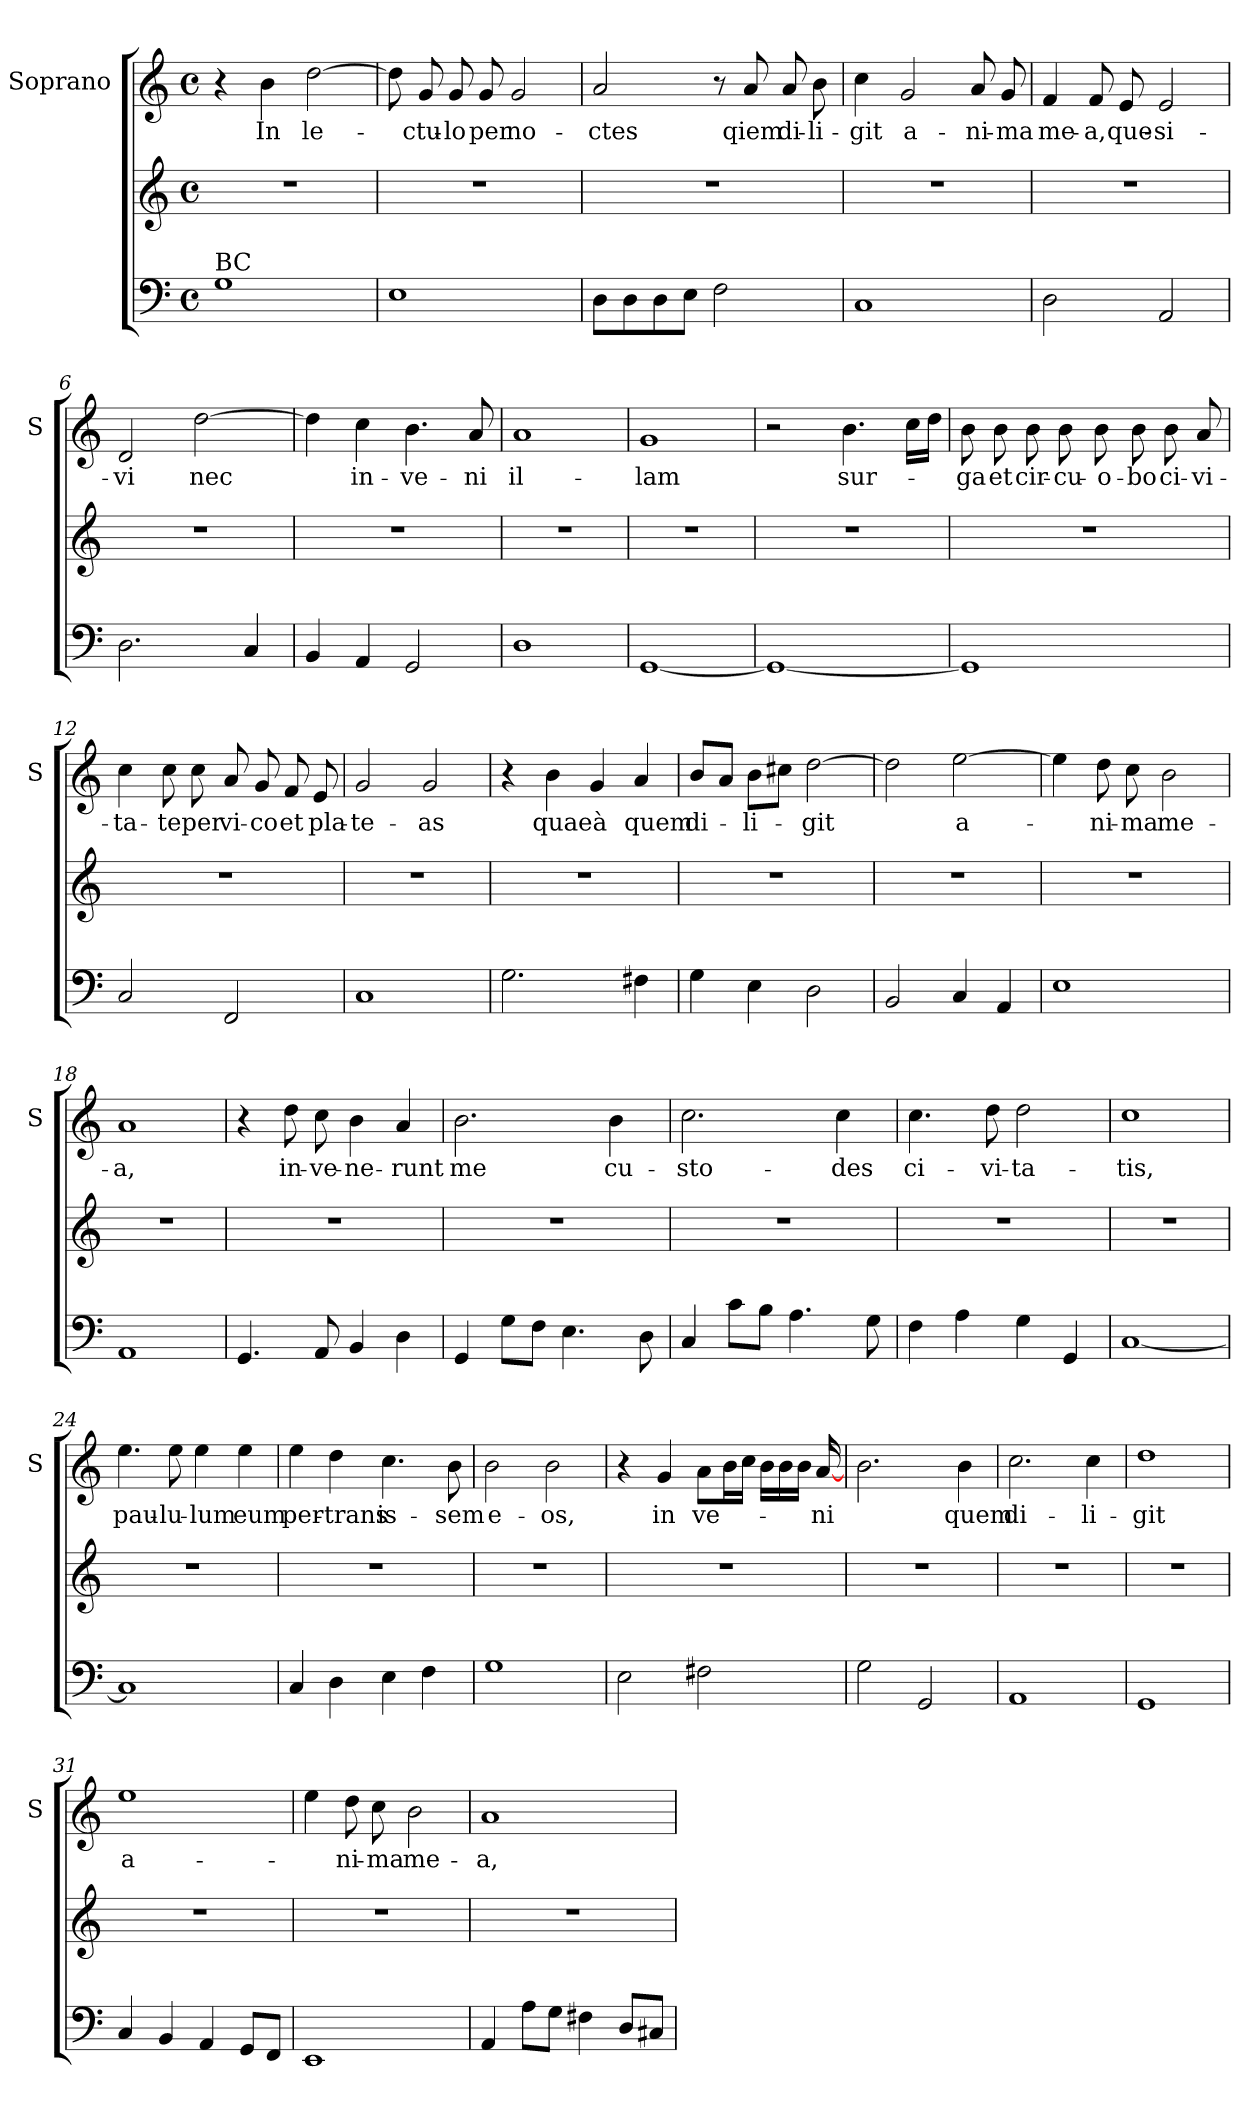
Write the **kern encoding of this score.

**kern	**kern	**kern	**text
*part2	*part2	*part1	*part1
*staff3	*staff2	*staff1	*staff1
*	*	*I"Soprano	*
*	*	*I'S	*
*clefF4	*clefG2	*clefG2	*
*k[]	*k[]	*k[]	*
*C:	*C:	*C:	*
*M4/4	*M4/4	*M4/4	*
*met(c)	*met(c)	*met(c)	*
=1	=1	=1	=1
!LO:TX:a:t=BC	!	!	!
1G	1r	4r	.
!	!	!	!LO:LY:b
.	.	4b\	In
!	!	!	!LO:LY:b
.	.	[2dd\	le-
=2	=2	=2	=2
1E	1r	8dd\]	.
!	!	!	!LO:LY:b
.	.	8g/	-ctu-
!	!	!	!LO:LY:b
.	.	8g/	-lo
!	!	!	!LO:LY:b
.	.	8g/	per
!	!	!	!LO:LY:b
.	.	2g/	no-
=3	=3	=3	=3
!	!	!	!LO:LY:b
8D\L	1r	2a/	-ctes
8D\	.	.	.
8D\	.	.	.
8E\J	.	.	.
2F\	.	8r	.
!	!	!	!LO:LY:b
.	.	8a/	qiem
!	!	!	!LO:LY:b
.	.	8a/	di-
!	!	!	!LO:LY:b
.	.	8b\	-li-
=4	=4	=4	=4
!	!	!	!LO:LY:b
1C	1r	4cc\	-git
!	!	!	!LO:LY:b
.	.	2g/	a-
!	!	!	!LO:LY:b
.	.	8a/	-ni-
!	!	!	!LO:LY:b
.	.	8g/	-ma
=5	=5	=5	=5
!	!	!	!LO:LY:b
2D\	1r	4f/	me-
!	!	!	!LO:LY:b
.	.	8f/	-a,
!	!	!	!LO:LY:b
.	.	8e/	que-
!	!	!	!LO:LY:b
2AA/	.	2e/	-si-
!!LO:LB:g=z
=6	=6	=6	=6
!	!	!	!LO:LY:b
2.D\	1r	2d/	-vi
!	!	!	!LO:LY:b
.	.	[2dd\	nec
4C/	.	.	.
=7	=7	=7	=7
4BB/	1r	4dd\]	.
!	!	!	!LO:LY:b
4AA/	.	4cc\	in-
!	!	!	!LO:LY:b
2GG/	.	4.b\	-ve-
!	!	!	!LO:LY:b
.	.	8a/	-ni
=8	=8	=8	=8
!	!	!	!LO:LY:b
1D	1r	1a	il-
=9	=9	=9	=9
!	!	!	!LO:LY:b
[1GG	1r	1g	-lam
=10	=10	=10	=10
1GG_	1r	2r	.
!	!	!	!LO:LY:b
.	.	4.b\	sur-
.	.	16cc\LL	.
.	.	16dd\JJ	.
!!LO:LB:g=z
=11	=11	=11	=11
!	!	!	!LO:LY:b
1GG]	1r	8b\	-ga
!	!	!	!LO:LY:b
.	.	8b\	et
!	!	!	!LO:LY:b
.	.	8b\	cir-
!	!	!	!LO:LY:b
.	.	8b\	-cu-
!	!	!	!LO:LY:b
.	.	8b\	-o-
!	!	!	!LO:LY:b
.	.	8b\	-bo
!	!	!	!LO:LY:b
.	.	8b\	ci-
!	!	!	!LO:LY:b
.	.	8a/	-vi-
=12	=12	=12	=12
!	!	!	!LO:LY:b
2C/	1r	4cc\	-ta-
!	!	!	!LO:LY:b
.	.	8cc\	-te
!	!	!	!LO:LY:b
.	.	8cc\	per
!	!	!	!LO:LY:b
2FF/	.	8a/	vi-
!	!	!	!LO:LY:b
.	.	8g/	-co
!	!	!	!LO:LY:b
.	.	8f/	et
!	!	!	!LO:LY:b
.	.	8e/	pla-
=13	=13	=13	=13
!	!	!	!LO:LY:b
1C	1r	2g/	-te-
!	!	!	!LO:LY:b
.	.	2g/	-as
=14	=14	=14	=14
2.G\	1r	4r	.
!	!	!	!LO:LY:b
.	.	4b\	quae
!	!	!	!LO:LY:b
.	.	4g/	à
!	!	!	!LO:LY:b
4F#X\	.	4a/	quem
!!LO:PB:g=z
=15	=15	=15	=15
!	!	!	!LO:LY:b
4G\	1r	8b/L	di-
.	.	8a/J	.
!	!	!	!LO:LY:b
4E\	.	8b\L	-li-
.	.	8cc#X\J	.
!	!	!	!LO:LY:b
2D\	.	[2dd\	-git
=16	=16	=16	=16
2BB/	1r	2dd\]	.
!	!	!	!LO:LY:b
4C/	.	[2ee\	a-
4AA/	.	.	.
=17	=17	=17	=17
1E	1r	4ee\]	.
!	!	!	!LO:LY:b
.	.	8dd\	-ni-
!	!	!	!LO:LY:b
.	.	8cc\	-ma
!	!	!	!LO:LY:b
.	.	2b\	me-
=18	=18	=18	=18
!	!	!	!LO:LY:b
1AA	1r	1a	-a,
=19	=19	=19	=19
4.GG/	1r	4r	.
!	!	!	!LO:LY:b
.	.	8dd\	in-
!	!	!	!LO:LY:b
8AA/	.	8cc\	-ve-
!	!	!	!LO:LY:b
4BB/	.	4b\	-ne-
!	!	!	!LO:LY:b
4D\	.	4a/	-runt
!!LO:LB:g=z
=20	=20	=20	=20
!	!	!	!LO:LY:b
4GG/	1r	2.b\	me
8G\L	.	.	.
8F\J	.	.	.
4.E\	.	.	.
!	!	!	!LO:LY:b
.	.	4b\	cu-
8D\	.	.	.
=21	=21	=21	=21
!	!	!	!LO:LY:b
4C/	1r	2.cc\	-sto-
8c\L	.	.	.
8B\J	.	.	.
4.A\	.	.	.
!	!	!	!LO:LY:b
.	.	4cc\	-des
8G\	.	.	.
=22	=22	=22	=22
!	!	!	!LO:LY:b
4F\	1r	4.cc\	ci-
4A\	.	.	.
!	!	!	!LO:LY:b
.	.	8dd\	-vi-
!	!	!	!LO:LY:b
4G\	.	2dd\	-ta-
4GG/	.	.	.
=23	=23	=23	=23
!	!	!	!LO:LY:b
[1C	1r	1cc	-tis,
=24	=24	=24	=24
!	!	!	!LO:LY:b
1C]	1r	4.ee\	pau-
!	!	!	!LO:LY:b
.	.	8ee\	-lu-
!	!	!	!LO:LY:b
.	.	4ee\	-lum
!	!	!	!LO:LY:b
.	.	4ee\	eum
!!LO:LB:g=z
=25	=25	=25	=25
!	!	!	!LO:LY:b
4C/	1r	4ee\	per-
!	!	!	!LO:LY:b
4D\	.	4dd\	-trans
!	!	!	!LO:LY:b
4E\	.	4.cc\	is-
4F\	.	.	.
!	!	!	!LO:LY:b
.	.	8b\	-sem
=26	=26	=26	=26
!	!	!	!LO:LY:b
1G	1r	2b\	e-
!	!	!	!LO:LY:b
.	.	2b\	-os,
=27	=27	=27	=27
2E\	1r	4r	.
!	!	!	!LO:LY:b
.	.	4g/	in
!	!	!	!LO:LY:b
2F#X\	.	8a\L	ve-
.	.	16b\L	.
.	.	16cc\JJ	.
.	.	16b\LL	.
.	.	16b\	.
.	.	16b\JJ	.
!	!	!	!LO:LY:b
.	.	[16a/	-ni
=28	=28	=28	=28
2G\	1r	2.b\	.
2GG/	.	.	.
!	!	!	!LO:LY:b
.	.	4b\	quem
=29	=29	=29	=29
!	!	!	!LO:LY:b
1AA	1r	2.cc\	di-
!	!	!	!LO:LY:b
.	.	4cc\	-li-
!!LO:LB:g=z
=30	=30	=30	=30
!	!	!	!LO:LY:b
1GG	1r	1dd	-git
=31	=31	=31	=31
!	!	!	!LO:LY:b
4C/	1r	1ee	a-
4BB/	.	.	.
4AA/	.	.	.
8GG/L	.	.	.
8FF/J	.	.	.
=32	=32	=32	=32
1EE	1r	4ee\	.
!	!	!	!LO:LY:b
.	.	8dd\	-ni-
!	!	!	!LO:LY:b
.	.	8cc\	-ma
!	!	!	!LO:LY:b
.	.	2b\	me-
=33	=33	=33	=33
!	!	!	!LO:LY:b
4AA/	1r	1a	-a,
8A\L	.	.	.
8G\J	.	.	.
4F#X\	.	.	.
8D/L	.	.	.
8C#X/J	.	.	.
=	=	=	=
*-	*-	*-	*-
